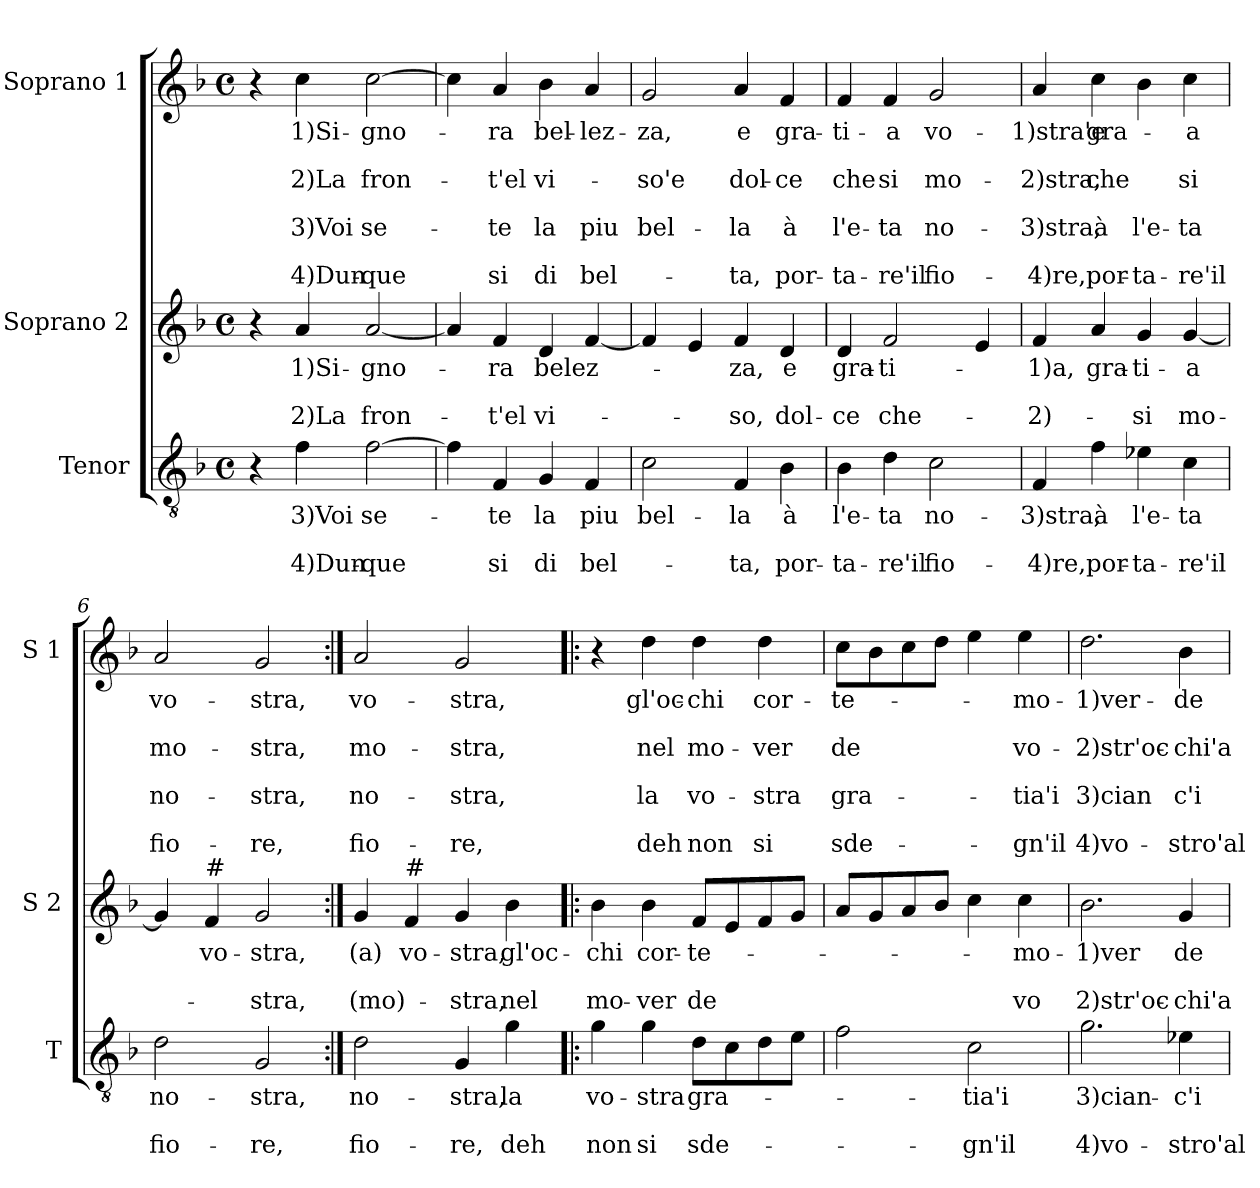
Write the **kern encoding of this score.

**kern	**text	**text	**text	**kern	**text	**text	**text	**kern	**text	**text	**text	**text	**text	**text	**text
*part3	*part3	*part3	*part3	*part2	*part2	*part2	*part2	*part1	*part1	*part1	*part1	*part1	*part1	*part1	*part1
*staff3	*staff3	*staff3	*staff3	*staff2	*staff2	*staff2	*staff2	*staff1	*staff1	*staff1	*staff1	*staff1	*staff1	*staff1	*staff1
*I"Tenor	*	*	*	*I"Soprano 2	*	*	*	*I"Soprano 1	*	*	*	*	*	*	*
*I'T	*	*	*	*I'S 2	*	*	*	*I'S 1	*	*	*	*	*	*	*
*clefGv2	*	*	*	*clefG2	*	*	*	*clefG2	*	*	*	*	*	*	*
*k[b-]	*	*	*	*k[b-]	*	*	*	*k[b-]	*	*	*	*	*	*	*
*F:	*	*	*	*F:	*	*	*	*F:	*	*	*	*	*	*	*
*M4/4	*	*	*	*M4/4	*	*	*	*M4/4	*	*	*	*	*	*	*
*met(c)	*	*	*	*met(c)	*	*	*	*met(c)	*	*	*	*	*	*	*
=1	=1	=1	=1	=1	=1	=1	=1	=1	=1	=1	=1	=1	=1	=1	=1
4r	.	.	.	4r	.	.	.	4r	.	.	.	.	.	.	.
!	!LO:LY:b	!	!LO:LY:b	!	!LO:LY:b	!	!LO:LY:b	!	!LO:LY:b	!	!LO:LY:b	!	!LO:LY:b	!	!LO:LY:b
4f\	3)Voi	.	4)Dun-	4a/	1)Si-	.	2)La	4cc\	1)Si-	.	2)La	.	3)Voi	.	4)Dun-
!	!LO:LY:b	!	!LO:LY:b	!	!LO:LY:b	!	!LO:LY:b	!	!LO:LY:b	!	!LO:LY:b	!	!LO:LY:b	!	!LO:LY:b
[2f\	se-	.	-que	[2a/	-gno-	.	fron-	[2cc\	-gno-	.	fron-	.	se-	.	-que
=2	=2	=2	=2	=2	=2	=2	=2	=2	=2	=2	=2	=2	=2	=2	=2
4f\]	.	.	.	4a/]	.	.	.	4cc\]	.	.	.	.	.	.	.
!	!LO:LY:b	!	!LO:LY:b	!	!LO:LY:b	!	!LO:LY:b	!	!LO:LY:b	!	!LO:LY:b	!	!LO:LY:b	!	!LO:LY:b
4F/	-te	.	si	4f/	-ra	.	-t'el	4a/	-ra	.	-t'el	.	-te	.	si
!	!LO:LY:b	!	!LO:LY:b	!	!LO:LY:b	!	!LO:LY:b	!	!LO:LY:b	!	!LO:LY:b	!	!LO:LY:b	!	!LO:LY:b
4G/	la	.	di	4d/	belez-	.	vi-	4b-\	bel-	.	vi-	.	la	.	di
!	!LO:LY:b	!	!LO:LY:b	!	!	!	!	!	!LO:LY:b	!	!	!	!LO:LY:b	!	!LO:LY:b
4F/	piu	.	bel-	[4f/	.	.	.	4a/	-lez-	.	.	.	piu	.	bel-
=3	=3	=3	=3	=3	=3	=3	=3	=3	=3	=3	=3	=3	=3	=3	=3
!	!LO:LY:b	!	!	!	!	!	!	!	!LO:LY:b	!	!LO:LY:b	!	!LO:LY:b	!	!
2c\	bel-	.	.	4f/]	.	.	.	2g/	-za,	.	-so'e	.	bel-	.	.
.	.	.	.	4e/	.	.	.	.	.	.	.	.	.	.	.
!	!LO:LY:b	!	!LO:LY:b	!	!LO:LY:b	!	!LO:LY:b	!	!LO:LY:b	!	!LO:LY:b	!	!LO:LY:b	!	!LO:LY:b
4F/	-la	.	-ta,	4f/	-za,	.	-so,	4a/	e	.	dol-	.	-la	.	-ta,
!	!LO:LY:b	!	!LO:LY:b	!	!LO:LY:b	!	!LO:LY:b	!	!LO:LY:b	!	!LO:LY:b	!	!LO:LY:b	!	!LO:LY:b
4B-\	à	.	por-	4d/	e	.	dol-	4f/	gra-	.	-ce	.	à	.	por-
=4	=4	=4	=4	=4	=4	=4	=4	=4	=4	=4	=4	=4	=4	=4	=4
!	!LO:LY:b	!	!LO:LY:b	!	!LO:LY:b	!	!LO:LY:b	!	!LO:LY:b	!	!LO:LY:b	!	!LO:LY:b	!	!LO:LY:b
4B-\	l'e-	.	-ta-	4d/	gra-	.	-ce	4f/	-ti-	.	che	.	l'e-	.	-ta-
!	!LO:LY:b	!	!LO:LY:b	!	!LO:LY:b	!	!LO:LY:b	!	!LO:LY:b	!	!LO:LY:b	!	!LO:LY:b	!	!LO:LY:b
4d\	-ta	.	-re'il	2f/	-ti-	.	che-	4f/	-a	.	si	.	-ta	.	-re'il
!	!LO:LY:b	!	!LO:LY:b	!	!	!	!	!	!LO:LY:b	!	!LO:LY:b	!	!LO:LY:b	!	!LO:LY:b
2c\	no-	.	fio-	.	.	.	.	2g/	vo-	.	mo-	.	no-	.	fio-
.	.	.	.	4e/	.	.	.	.	.	.	.	.	.	.	.
!!LO:LB:g=z
=5	=5	=5	=5	=5	=5	=5	=5	=5	=5	=5	=5	=5	=5	=5	=5
!	!LO:LY:b	!	!LO:LY:b	!	!LO:LY:b	!	!LO:LY:b	!	!LO:LY:b	!	!LO:LY:b	!	!LO:LY:b	!	!LO:LY:b
4F/	-3)stra,	.	-4)re,	4f/	-1)a,	.	-2)-	4a/	-1)stra'e	.	-2)stra,	.	-3)stra,	.	-4)re,
!	!LO:LY:b	!	!LO:LY:b	!	!LO:LY:b	!	!	!	!LO:LY:b	!	!LO:LY:b	!	!LO:LY:b	!	!LO:LY:b
4f\	à	.	por-	4a/	gra-	.	.	4cc\	gra-	.	che	.	à	.	por-
!	!LO:LY:b	!	!LO:LY:b	!	!LO:LY:b	!	!LO:LY:b	!	!	!	!	!	!LO:LY:b	!	!LO:LY:b
4e-X\	l'e-	.	-ta-	4g/	-ti-	.	-si	4b-\	.	.	.	.	l'e-	.	-ta-
!	!LO:LY:b	!	!LO:LY:b	!	!LO:LY:b	!	!LO:LY:b	!	!LO:LY:b	!	!LO:LY:b	!	!LO:LY:b	!	!LO:LY:b
4c\	-ta	.	-re'il	[4g/	-a	.	mo-	4cc\	-a	.	si	.	-ta	.	-re'il
=6	=6	=6	=6	=6	=6	=6	=6	=6	=6	=6	=6	=6	=6	=6	=6
!	!LO:LY:b	!	!LO:LY:b	!	!	!	!	!	!LO:LY:b	!	!LO:LY:b	!	!LO:LY:b	!	!LO:LY:b
2d\	no-	.	fio-	4g/]	.	.	.	2a/	vo-	.	mo-	.	no-	.	fio-
!	!	!	!	!LO:TX:a:t=#	!	!	!	!	!	!	!	!	!	!	!
!	!	!	!	!	!LO:LY:b	!	!	!	!	!	!	!	!	!	!
.	.	.	.	4f/	vo-	.	.	.	.	.	.	.	.	.	.
!	!LO:LY:b	!	!LO:LY:b	!	!LO:LY:b	!	!LO:LY:b	!	!LO:LY:b	!	!LO:LY:b	!	!LO:LY:b	!	!LO:LY:b
2G/	-stra,	.	-re,	2g/	-stra,	.	-stra,	2g/	-stra,	.	-stra,	.	-stra,	.	-re,
=7:|!	=7:|!	=7:|!	=7:|!	=7:|!	=7:|!	=7:|!	=7:|!	=7:|!	=7:|!	=7:|!	=7:|!	=7:|!	=7:|!	=7:|!	=7:|!
!	!LO:LY:b	!	!LO:LY:b	!	!LO:LY:b	!	!LO:LY:b	!	!LO:LY:b	!	!LO:LY:b	!	!LO:LY:b	!	!LO:LY:b
2d\	no-	.	fio-	4g/	(a)	.	(mo)-	2a/	vo-	.	mo-	.	no-	.	fio-
!	!	!	!	!LO:TX:a:t=#	!	!	!	!	!	!	!	!	!	!	!
!	!	!	!	!	!LO:LY:b	!	!	!	!	!	!	!	!	!	!
.	.	.	.	4f/	vo-	.	.	.	.	.	.	.	.	.	.
!	!LO:LY:b	!	!LO:LY:b	!	!LO:LY:b	!	!LO:LY:b	!	!LO:LY:b	!	!LO:LY:b	!	!LO:LY:b	!	!LO:LY:b
4G/	-stra,	.	-re,	4g/	-stra,	.	-stra,	2g/	-stra,	.	-stra,	.	-stra,	.	-re,
!	!LO:LY:b	!	!LO:LY:b	!	!LO:LY:b	!	!LO:LY:b	!	!	!	!	!	!	!	!
4g\	la	.	deh	4b-\	gl'oc-	.	nel	.	.	.	.	.	.	.	.
=8!|:	=8!|:	=8!|:	=8!|:	=8!|:	=8!|:	=8!|:	=8!|:	=8!|:	=8!|:	=8!|:	=8!|:	=8!|:	=8!|:	=8!|:	=8!|:
!	!LO:LY:b	!	!LO:LY:b	!	!LO:LY:b	!	!LO:LY:b	!	!	!	!	!	!	!	!
4g\	vo-	.	non	4b-\	-chi	.	mo-	4r	.	.	.	.	.	.	.
!	!LO:LY:b	!	!LO:LY:b	!	!LO:LY:b	!	!LO:LY:b	!	!LO:LY:b	!	!LO:LY:b	!	!LO:LY:b	!	!LO:LY:b
4g\	-stra	.	si	4b-\	cor-	.	-ver	4dd\	gl'oc-	.	nel	.	la	.	deh
!	!LO:LY:b	!	!LO:LY:b	!	!LO:LY:b	!	!LO:LY:b	!	!LO:LY:b	!	!LO:LY:b	!	!LO:LY:b	!	!LO:LY:b
8d\L	gra-	.	sde-	8f/L	-te-	.	de	4dd\	-chi	.	mo-	.	vo-	.	non
8c\	.	.	.	8e/	.	.	.	.	.	.	.	.	.	.	.
!	!	!	!	!	!	!	!	!	!LO:LY:b	!	!LO:LY:b	!	!LO:LY:b	!	!LO:LY:b
8d\	.	.	.	8f/	.	.	.	4dd\	cor-	.	-ver	.	-stra	.	si
8e\J	.	.	.	8g/J	.	.	.	.	.	.	.	.	.	.	.
=9	=9	=9	=9	=9	=9	=9	=9	=9	=9	=9	=9	=9	=9	=9	=9
!	!	!	!	!	!	!	!	!	!LO:LY:b	!	!LO:LY:b	!	!LO:LY:b	!	!LO:LY:b
2f\	.	.	.	8a/L	.	.	.	8cc\L	-te-	.	de	.	gra-	.	sde-
.	.	.	.	8g/	.	.	.	8b-\	.	.	.	.	.	.	.
.	.	.	.	8a/	.	.	.	8cc\	.	.	.	.	.	.	.
.	.	.	.	8b-/J	.	.	.	8dd\J	.	.	.	.	.	.	.
!	!LO:LY:b	!	!LO:LY:b	!	!	!	!	!	!	!	!	!	!	!	!
2c\	-tia'i	.	-gn'il	4cc\	.	.	.	4ee\	.	.	.	.	.	.	.
!	!	!	!	!	!LO:LY:b	!	!LO:LY:b	!	!LO:LY:b	!	!LO:LY:b	!	!LO:LY:b	!	!LO:LY:b
.	.	.	.	4cc\	mo-	.	vo	4ee\	mo-	.	vo-	.	-tia'i	.	-gn'il
!!LO:PB:g=z
=10	=10	=10	=10	=10	=10	=10	=10	=10	=10	=10	=10	=10	=10	=10	=10
!	!LO:LY:b	!	!LO:LY:b	!	!LO:LY:b	!	!LO:LY:b	!	!LO:LY:b	!	!LO:LY:b	!	!LO:LY:b	!	!LO:LY:b
2.g\	3)cian-	.	4)vo-	2.b-\	-1)ver	.	2)str'oc-	2.dd\	-1)ver-	.	-2)str'oc-	.	3)cian	.	4)vo-
!	!LO:LY:b	!	!LO:LY:b	!	!LO:LY:b	!	!LO:LY:b	!	!LO:LY:b	!	!LO:LY:b	!	!LO:LY:b	!	!LO:LY:b
4e-X\	-c'i	.	-stro'al-	4g/	de-	.	-chi'a	4b-\	-de	.	-chi'a	.	c'i	.	-stro'al-
=	=	=	=	=	=	=	=	=	=	=	=	=	=	=	=
*-	*-	*-	*-	*-	*-	*-	*-	*-	*-	*-	*-	*-	*-	*-	*-
